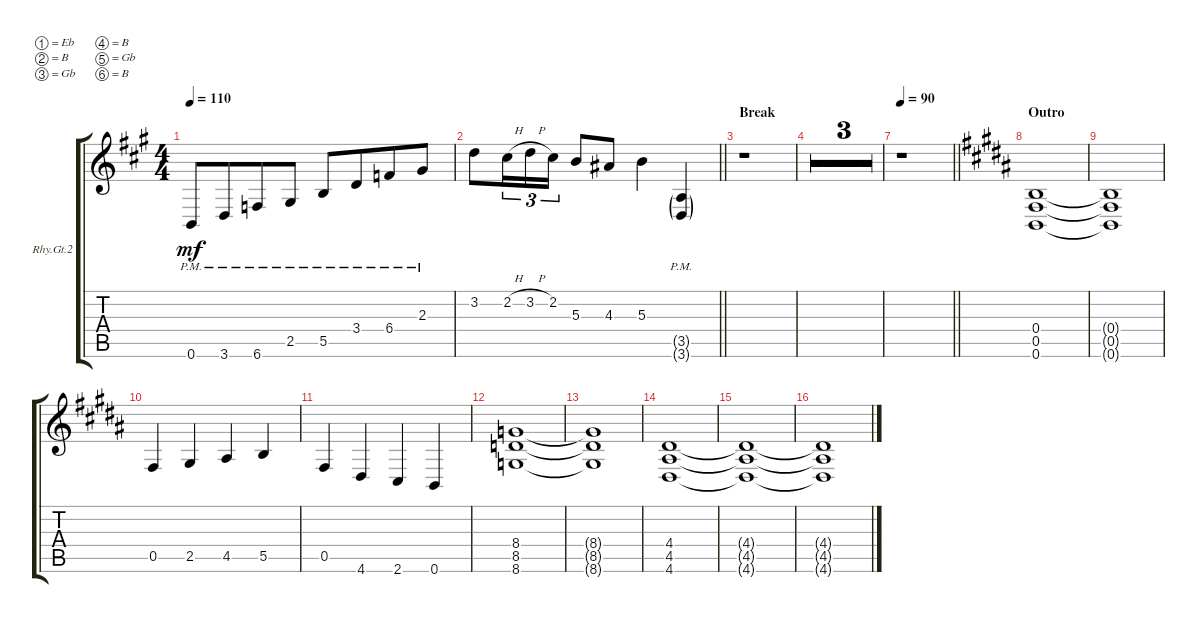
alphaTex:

\defaultSystemsLayout 4
\bracketExtendMode groupsimilarinstruments
\firstSystemTrackNameOrientation horizontal
\otherSystemsTrackNameOrientation horizontal
\track ("Rhythm Guitar 2" "Rhy.Gt.2") {multiBarRest instrument distortionguitar}
\staff {score tabs}
\tuning (Eb4 B3 Gb3 B2 Gb2 B1)
\ts (4 4)
\tempo 110
\clef g2
\ks a
0.6{pm}.8{dy mf beam merge} 3.6{pm}.8{beam merge} 6.6{pm}.8{beam merge} 2.5{pm}.8 5.5{pm}.8{beam merge} 3.4{pm}.8{beam merge} 6.4{pm}.8{beam merge} 2.3{pm}.8 |
\barLineRight lightlight
3.2.8{beam merge} 2.2{h}.16{tu (3 2)} 3.2{h}.16{tu (3 2)} 2.2.16{tu (3 2)} 5.3.8 4.3.8 5.3.4 (3.6{g pm} 3.5{g pm}).4 |
\section ("" "Break")
r.1 |
r.1 |
r.1 |
r.1 |
\tempo 90
\barLineRight lightlight
r.1 |
\section ("" "Outro")
\ks b
(0.6 0.5 0.4).1 |
(0.4{t} 0.5{t} 0.6{t}).1 |
0.5.4 2.5.4 4.5.4 5.5.4 |
0.5.4 4.6.4 2.6.4 0.6.4 |
(8.6 8.5 8.4).1 |
(8.6{t} 8.5{t} 8.4{t}).1 |
(4.6 4.5 4.4).1 |
(4.4{t} 4.5{t} 4.6{t}).1 |
(4.4{t} 4.5{t} 4.6{t}).1
